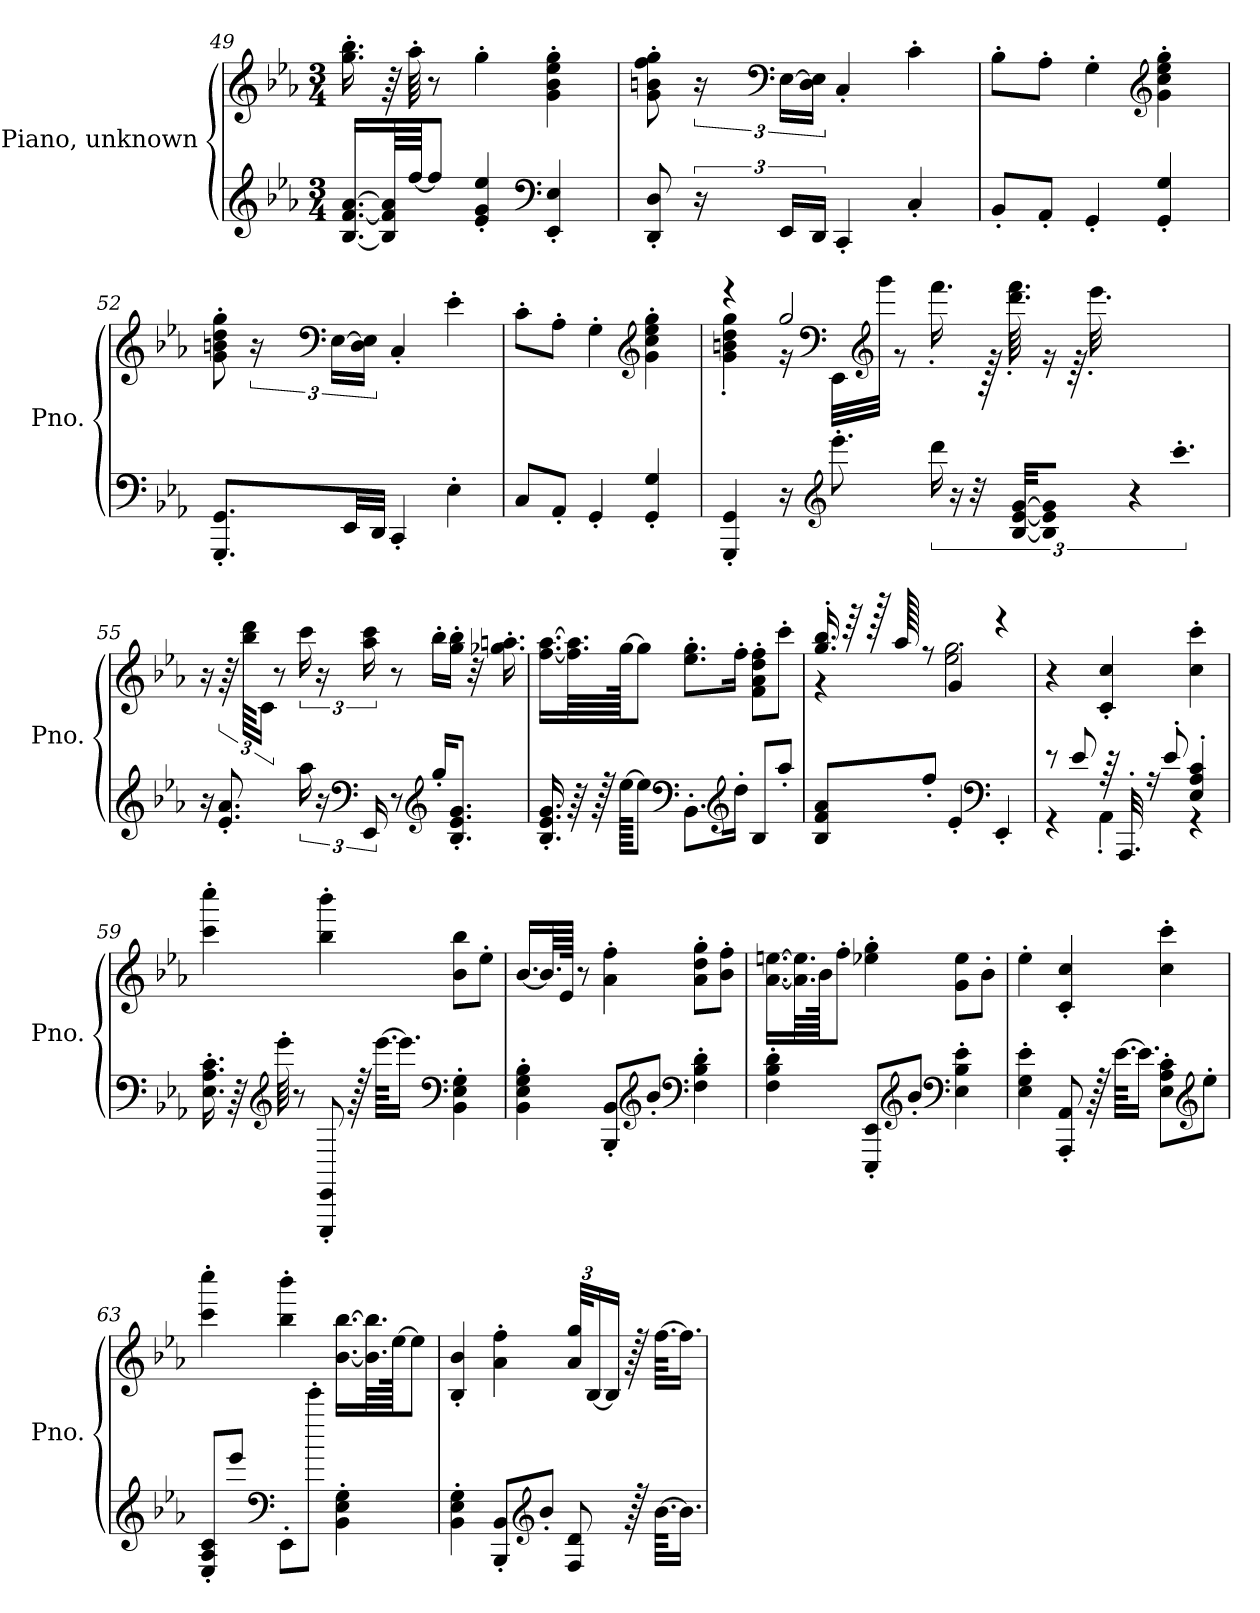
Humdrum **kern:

**kern	**kern
*part1	*part1
*staff2	*staff1
*I"Piano, unknown	*
*I'Pno.	*
*clefG2	*clefG2
*k[b-e-a-]	*k[b-e-a-]
*M3/4	*M3/4
=49	=49
[16.B-/ [16.f/ [16.a-/LL	16.gg\' 16.bb-\'
64B-/] 64f/] 64a-/]LL	64r
[64ff/JJJ	64aa-'\
8ff/J]	8r
4e-/' 4g/' 4ee-/'	4gg'\
*clefF4	*
4EE-/' 4E-/'	4g\' 4b-\' 4ee-\' 4gg\'
!!LO:LB:g=z
=50	=50
8DD/' 8D/'	8g\' 8bn\' 8ff\' 8gg\'
24r	24r
*	*clefF4
24EE-/LL	[24E-\LL
24DD/JJ	24D\ 24E-\]JJ
4CC'/	4C'/
4C'/	4c'\
=51	=51
8BB-'/L	8B-'\L
8AA-'/J	8A-'\J
4GG'/	4G'\
*	*clefG2
4GG/' 4G/'	4g\' 4cc\' 4ee-\' 4gg\'
=52	=52
8.GGG/' 8.GG/'L	8g\' 8bn\' 8dd\' 8gg\'
.	24r
*	*clefF4
.	[24E-\LL
32EE-/LL	.
.	24D\ 24E-\]JJ
32DD/JJJ	.
4CC'/	4C'/
4E-'\	4e-'\
=53	=53
8C/L	8c'\L
8AA-'/J	8A-'\J
4GG'/	4G'\
*	*clefG2
4GG/' 4G/'	4g\' 4cc\' 4ee-\' 4gg\'
!!LO:LB:g=z
=54	=54
*	*^
4GGG/' 4GG/'	4r	4g\' 4bn\' 4dd\' 4gg\'
16r	2gg/	16r
*clefG2	*clefF4	*
8.eee-'\	.	32EE-\LLL
*	*clefG2	*
.	.	32ggg\JJJ
.	.	8r
24ddd\	.	16.fff'\
24r	.	.
48r	.	.
.	.	128r
.	.	64.ddd\' 64.fff\'
[48B-/ [48e-/ [48g/KLL	.	.
16B-/] 16e-/] 16g/]JJ	.	16r
64r	.	64r
32.ccc'\	.	32.eee-'\
*	*v	*v
=55	=55
16r	16r
8.e-/' 8.a-/'	96r
.	96bb-\ 96ddd\KKLL
.	24c\JJ
.	8r
24aa-\	24ccc\
24r	24r
*clefF4	*
24EE-/	24aa-\ 24ccc\
8r	8r
*clefG2	*
16gg'/KL	16bb-'\LL
8.B-/' 8.e-/' 8.g/'J	16gg\' 16bb-\'JJ
.	32r
.	16.gg-X\' 16.aan\'
!!LO:LB:g=z
=56	=56
16.B-/' 16.e-/' 16.g/'	[16.ff\ [16.aa-\LL
64r	64.ff\] 64.aa-\]LL
128r	.
[128ee-\KKKKL	[128gg\JJJK
8ee-\J]	8gg\J]
*clefF4	*
8.BB-'\L	8.ee-\' 8.gg\'L
*clefG2	*
16dd'\Jk	16ff'\Jk
8B-/L	8f\' 8a-\' 8dd\' 8ff\'L
8aa-'/J	8ccc'\J
=57	=57
*	*^
8B-/ 8f/ 8a-/L	16.gg/' 16.bb-/'	4r
.	64r	.
.	128r	.
.	128aa-/	.
8ff'/J	8r	.
4e-'/	4g'/	2ee-\ 2gg\
*clefF4	*	*
4EE-'/	4r	.
*	*v	*v
=58	=58
*^	*
8r	4r	4r
8e-/	.	.
64r	4AA-'\	4c/' 4cc/'
32.AAA-'/	.	.
16r	.	.
8e-'/	.	.
4E-/' 4A-/' 4c/'	4r	4cc\' 4ccc\'
*v	*v	*
!!LO:LB:g=z
=59	=59
16.E-\' 16.A-\' 16.c\'	4ccc\' 4cccc\'
64r	.
*clefG2	*
64eee-'\	.
8r	.
8EEE-/' 8EE-/'	4bb-\' 4bbb-\'
128r	.
[64.eee-\KKLL	.
16.eee-\JJ]	.
*clefF4	*
4BB-\' 4E-\' 4G\'	8b-\ 8bb-\L
.	8ee-'\J
=60	=60
4BB-\' 4E-\' 4G\' 4B-\'	[16.b-/LL
.	64.b-/LL]
.	128e-/JJJJk
.	8r
8BBB-/' 8BB-/'L	4a-\' 4ff\'
*clefG2	*
8b-'/J	.
*clefF4	*
4F\' 4B-\' 4d\'	8a-\' 8dd\' 8gg\'L
.	8b-\' 8ff\'J
=61	=61
4F\' 4B-\' 4d\'	[16.a-\ [16.een\LL
.	64.a-\] 64.ee\]LL
.	128b-\JJJK
.	8ff'\J
8EEE-/' 8EE-/'L	4ee-X\' 4gg\'
*clefG2	*
8b-'/J	.
*clefF4	*
4E-\' 4B-\' 4e-\'	8g\ 8ee-\L
.	8b-'\J
!!LO:LB:g=z
=62	=62
4E-\' 4G\' 4e-\'	4ee-'\
8AAA-/' 8AA-/'	4c/' 4cc/'
128r	.
[64.e-\KKLL	.
16.e-\JJ]	.
8E-\' 8A-\' 8c\'L	4cc\' 4ccc\'
*clefG2	*
8ee-'\J	.
=63	=63
8E-/' 8A-/' 8c/'L	4ccc\' 4cccc\'
8eee-/J	.
*clefF4	*
8EE-'\L	4bb-\' 4bbb-\'
8eee-'\J	.
4BB-\' 4E-\' 4G\'	[16.b-\ [16.bb-\LL
.	64.b-\] 64.bb-\]LL
.	[128ee-\JJJK
.	8ee-\J]
=64	=64
4BB-\' 4E-\' 4G\'	4B-/' 4b-/'
8BBB-/' 8BB-/'L	4a-\' 4ff\'
*clefG2	*
8b-'/J	.
*	*Xbrackettup
8F/ 8d/	48a-/ 48gg/KLL
.	[24B-/
.	16B-/JJ]
128r	128r
[64.b-\KKLL	[64.ff\KKLL
16.b-\JJ]	16.ff\JJ]
=	=
*-	*-
